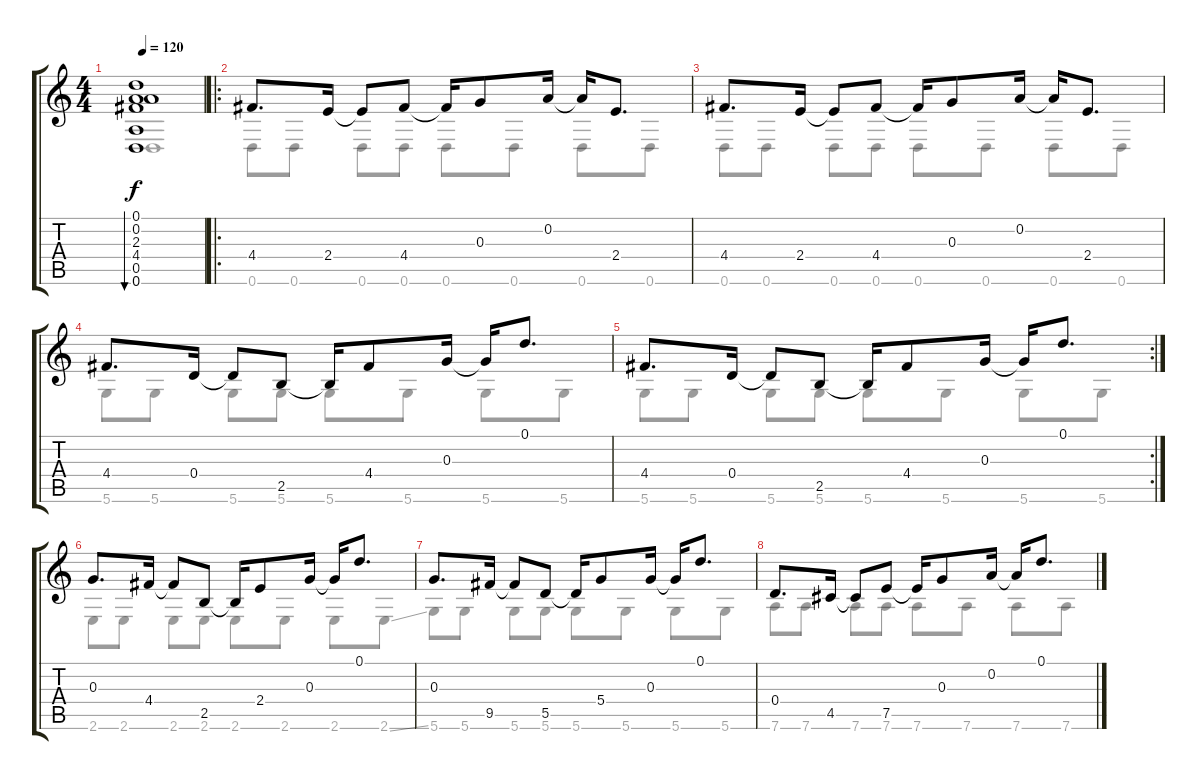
\track "" {instrument acousticguitarsteel}
\staff {score tabs}
\tuning (D4 A3 G3 D3 A2 D2) {hide}
\voice
\ts (4 4)
\tempo 120
\clef g2
\ks c
(0.1 0.2 2.3 4.4 0.5 0.6).1{bu 240 dy f} |
\ro
4.4.8{d} 2.4.16 2.4{t}.8 4.4.8 4.4{t}.16 0.3.8 0.2.16 0.2{t}.16 2.4.8{d} |
4.4.8{d} 2.4.16 2.4{t}.8 4.4.8 4.4{t}.16 0.3.8 0.2.16 0.2{t}.16 2.4.8{d} |
4.4.8{d} 0.4.16 0.4{t}.8 2.5.8 2.5{t}.16 4.4.8 0.3.16 0.3{t}.16 0.1.8{d} |
\rc 2
4.4.8{d} 0.4.16 0.4{t}.8 2.5.8 2.5{t}.16 4.4.8 0.3.16 0.3{t}.16 0.1.8{d} |
0.3.8{d} 4.4.16 4.4{t}.8 2.5.8 2.5{t}.16 2.4.8 0.3.16 0.3{t}.16 0.1.8{d} |
0.3.8{d} 9.5.16 9.5{t}.8 5.5.8 5.5{t}.16 5.4.8 0.3.16 0.3{t}.16 0.1.8{d} |
0.4.8{d} 4.5.16 4.5{t}.8 7.5.8 7.5{t}.16 0.3.8 0.2.16 0.2{t}.16 0.1.8{d}
\voice
\clef g2
\ottava regular
\simile none
\ks c
0.6.1{dy f} |
0.6.8 0.6.8 0.6.8 0.6.8 0.6.8 0.6.8 0.6.8 0.6.8 |
0.6.8 0.6.8 0.6.8 0.6.8 0.6.8 0.6.8 0.6.8 0.6.8 |
5.6.8 5.6.8 5.6.8 5.6.8 5.6.8 5.6.8 5.6.8 5.6.8 |
5.6.8 5.6.8 5.6.8 5.6.8 5.6.8 5.6.8 5.6.8 5.6.8 |
2.6.8 2.6.8 2.6.8 2.6.8 2.6.8 2.6.8 2.6.8 2.6{ss}.8 |
5.6.8 5.6.8 5.6.8 5.6.8 5.6.8 5.6.8 5.6.8 5.6.8 |
7.6.8 7.6.8 7.6.8 7.6.8 7.6.8 7.6.8 7.6.8 7.6.8
